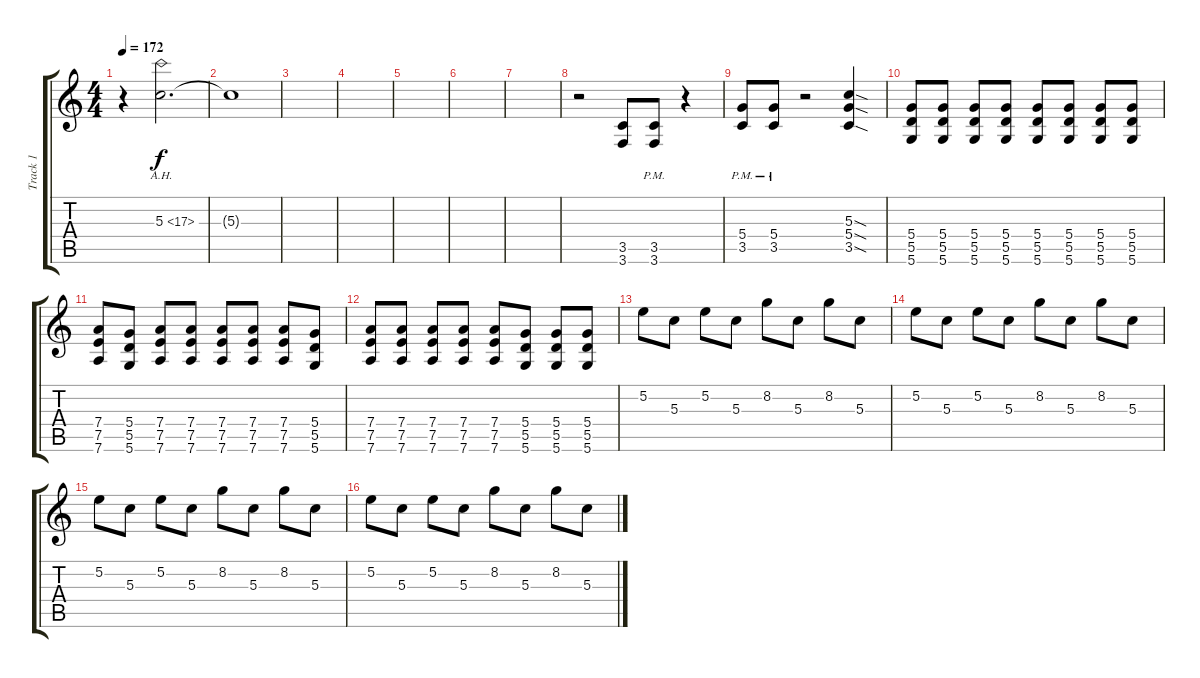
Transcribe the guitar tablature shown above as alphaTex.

\track ("Track 1" "Track 1") {instrument overdrivenguitar}
\staff {score tabs}
\tuning (E4 B3 G3 D3 A2 D2) {hide}
\ts (4 4)
\tempo 172
\clef g2
\ks c
r.4{dy f} 5.3{ah 12}.2{d volume 0} |
5.3{t}.1 |
|
|
|
|
|
r.2 (3.5 3.6).8 (3.5 3.6{pm}).8 r.4 |
(5.4{pm} 3.5{pm}).8 (5.4{pm} 3.5{pm}).8 r.2 (5.3{sod} 5.4{sod} 3.5{sod}).4 |
(5.4 5.5 5.6).8 (5.4 5.5 5.6).8 (5.4 5.5 5.6).8 (5.4 5.5 5.6).8 (5.4 5.5 5.6).8 (5.4 5.5 5.6).8 (5.4 5.5 5.6).8 (5.4 5.5 5.6).8 |
(7.4 7.5 7.6).8 (5.4 5.5 5.6).8 (7.4 7.5 7.6).8 (7.4 7.5 7.6).8 (7.4 7.5 7.6).8 (7.4 7.5 7.6).8 (7.4 7.5 7.6).8 (5.4 5.5 5.6).8 |
(7.4 7.5 7.6).8 (7.4 7.5 7.6).8 (7.4 7.5 7.6).8 (7.4 7.5 7.6).8 (7.4 7.5 7.6).8 (5.4 5.5 5.6).8 (5.4 5.5 5.6).8 (5.4 5.5 5.6).8 |
5.2.8 5.3.8 5.2.8 5.3.8 8.2.8 5.3.8 8.2.8 5.3.8 |
5.2.8 5.3.8 5.2.8 5.3.8 8.2.8 5.3.8 8.2.8 5.3.8 |
5.2.8 5.3.8 5.2.8 5.3.8 8.2.8 5.3.8 8.2.8 5.3.8 |
5.2.8 5.3.8 5.2.8 5.3.8 8.2.8 5.3.8 8.2.8 5.3.8
